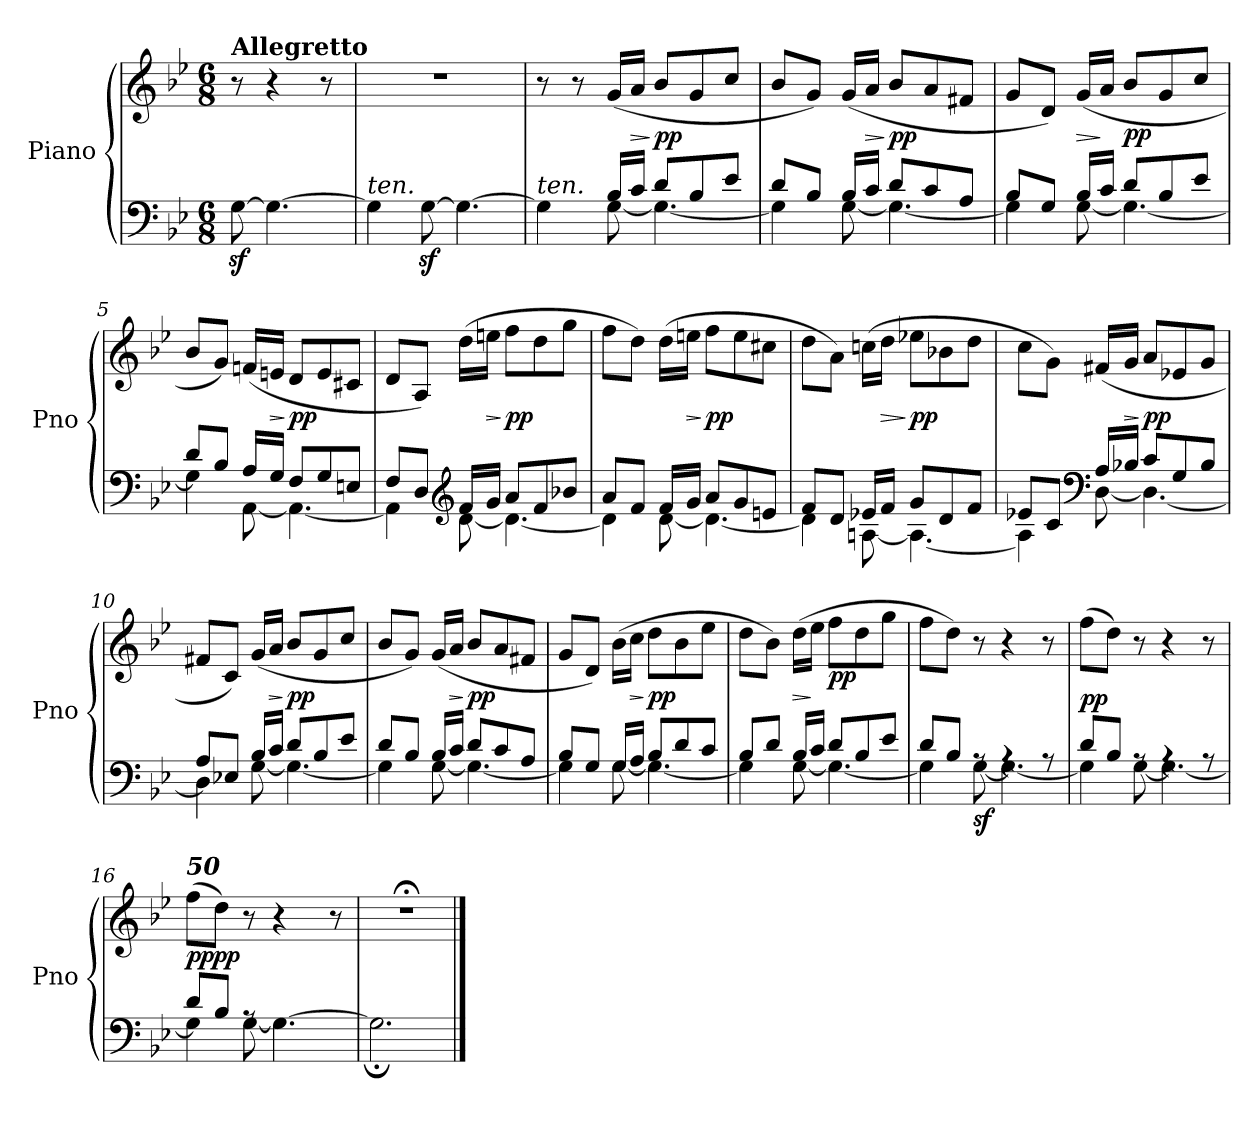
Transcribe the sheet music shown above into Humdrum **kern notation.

**kern	**kern	**dynam
*part1	*part1	*part1
*staff2	*staff1	*staff1/2
*I"Piano	*	*
*I'Pno	*	*
*clefF4	*clefG2	*
*k[b-e-]	*k[b-e-]	*
*M6/8	*M6/8	*
=	=	=
!	!LO:TX:a:B:t=Allegretto	!
[8Gz<\	8r	.
4.G\_	4r	.
.	8r	.
=1	=1	=1
!LO:TX:a:i:t=ten.	!	!
4G\]	2.r	.
[8Gz<\	.	.
4.G\_	.	.
=2	=2	=2
*^	*	*
!LO:TX:a:i:t=ten.	!	!	!
4G\]	4ryy	8r	.
.	.	8r	.
!	!	!	!LO:DY:b=2
!	!	!	!LO:DY:n=1:b
16B-/LL	[8G\	(>16g/LL	sf rf
!	!	!	!LO:HP:b
16c/JJ	.	16a/JJ	>
!	!	!	!LO:DY:n=2:b
8d/L	4.G\_	8b-/L	] pp
8B-/	.	8g/	.
8e-/J	.	8cc/J	.
=3	=3	=3	=3
8d/L	4G\]	8b-/L	.
8B-/J	.	8g/J)	.
!	!	!	!LO:DY:b=2
!	!	!	!LO:DY:n=1:b
16B-/LL	[8G\	(>16g/LL	sf rf
!	!	!	!LO:HP:b
16c/JJ	.	16a/JJ	>
!	!	!	!LO:DY:n=2:b
8d/L	4.G\_	8b-/L	] pp
8c/	.	8a/	.
8A/J	.	8f#X/J	.
=4	=4	=4	=4
8B-/L	4G\]	8g/L	.
8G/J	.	8d/J)	.
!	!	!	!LO:HP:b
!	!	!	!LO:DY:n=1:b=2
!	!	!	!LO:DY:n=2:b
16B-/LL	[8G\	(>16g/LL	> sf rf
16c/JJ	.	16a/JJ	]
!	!	!	!LO:DY:n=3:b
8d/L	4.G\_	8b-/L	pp
8B-/	.	8g/	.
8e-/J	.	8cc/J	.
!!LO:LB:g=z
=5	=5	=5	=5
8d/L	4G\]	8b-/L	.
8B-/J	.	8g/J)	.
!	!	!	!LO:DY:b=2
!	!	!	!LO:DY:n=1:b
16A/LL	[8AA\	(>16fn/LL	sf rf
!	!	!	!LO:HP:b
16G/JJ	.	16en/JJ	>
!	!	!	!LO:DY:n=2:b
8F/L	4.AA\_	8d/L	] pp
8G/	.	8e/	.
8En/J	.	8c#X/J	.
=6	=6	=6	=6
8F/L	4AA\]	8d/L	.
8D/J	.	8A/J)	.
*clefG2	*	*	*
!	!	!	!LO:DY:b=2
!	!	!	!LO:DY:n=1:b
16f/LL	[8d\	(16dd\LL	sf rf
!	!	!	!LO:HP:b
16g/JJ	.	16een\JJ	>
!	!	!	!LO:DY:n=2:b
8a/L	4.d\_	8ff\L	] pp
8f/	.	8dd\	.
8b-X/J	.	8gg\J	.
=7	=7	=7	=7
8a/L	4d\]	8ff\L	.
8f/J	.	8dd\J)	.
!	!	!	!LO:DY:b=2
!	!	!	!LO:DY:n=1:b
16f/LL	[8d\	(16dd\LL	sf rf
!	!	!	!LO:HP:b
16g/JJ	.	16een\JJ	>
!	!	!	!LO:DY:n=2:b
8a/L	4.d\_	8ff\L	] pp
8g/	.	8ee\	.
8en/J	.	8cc#X\J	.
=8	=8	=8	=8
8f/L	4d\]	8dd\L	.
8d/J	.	8a\J)	.
!	!	!	!LO:DY:b=2
!	!	!	!LO:DY:n=1:b
16e-X/LL	[8An\	(16ccn\LL	sf rf
!	!	!	!LO:HP:b
16f/JJ	.	16dd\JJ	>
!	!	!	!LO:DY:n=2:b
8g/L	4.A\_	8ee-X\L	] pp
8d/	.	8b-X\	.
8f/J	.	8dd\J	.
!!LO:LB:g=z
=9	=9	=9	=9
8e-X/L	4A\]	8cc\L	.
8c/J	.	8g\J)	.
*clefF4	*	*	*
!	!	!	!LO:DY:b=2
!	!	!	!LO:DY:n=1:b
16A/LL	[8D\	(>16f#X/LL	sf rf
!	!	!	!LO:HP:b
16B-X/JJ	.	16g/JJ	>
!	!	!	!LO:DY:n=2:b
8c/L	4.D\_	8a/L	] pp
8G/	.	8e-X/	.
8B-/J	.	8g/J	.
=10	=10	=10	=10
8A/L	4D\]	8f#X/L	.
8E-X/J	.	8c/J)	.
!	!	!	!LO:DY:b=2
!	!	!	!LO:DY:n=1:b
16B-/LL	[8G\	(>16g/LL	sf rf
!	!	!	!LO:HP:b
16c/JJ	.	16a/JJ	>
!	!	!	!LO:DY:n=2:b
8d/L	4.G\_	8b-/L	] pp
8B-/	.	8g/	.
8e-/J	.	8cc/J	.
=11	=11	=11	=11
8d/L	4G\]	8b-/L	.
8B-/J	.	8g/J)	.
!	!	!	!LO:DY:b=2
!	!	!	!LO:DY:n=1:b
16B-/LL	[8G\	(>16g/LL	sf rf
!	!	!	!LO:HP:b
16c/JJ	.	16a/JJ	>
!	!	!	!LO:DY:n=2:b
8d/L	4.G\_	8b-/L	] pp
8c/	.	8a/	.
8A/J	.	8f#X/J	.
=12	=12	=12	=12
8B-/L	4G\]	8g/L	.
8G/J	.	8d/J)	.
!	!	!	!LO:DY:b=2
!	!	!	!LO:DY:n=1:b
16G/LL	[8G\	(16b-\LL	sf rf
!	!	!	!LO:HP:b
16A/JJ	.	16cc\JJ	>
!	!	!	!LO:DY:n=2:b
8B-/L	4.G\_	8dd\L	] pp
8d/	.	8b-\	.
8c/J	.	8ee-\J	.
!!LO:LB:g=z
=13	=13	=13	=13
8B-/L	4G\]	8dd\L	.
8d/J	.	8b-\J)	.
!	!	!	!LO:HP:b
!	!	!	!LO:DY:n=1:b=2
!	!	!	!LO:DY:n=2:b
16B-/LL	[8G\	(16dd\LL	> sf rf
16c/JJ	.	16ee-\JJ	]
!	!	!	!LO:DY:n=3:b
8d/L	4.G\_	8ff\L	pp
8B-/	.	8dd\	.
8e-/J	.	8gg\J	.
=14	=14	=14	=14
8d/L	4G\]	8ff\L	.
8B-/J	.	8dd\J)	.
!	!	!	!LO:DY:b=2
8rA	[8G\	8r	sf
4rA	4.G\_	4r	.
8rA	.	8r	.
=15	=15	=15	=15
!	!	!	!LO:DY:a=2
!	!	!	!LO:DY:n=1:b
8d/L	4G\]	(8ff\L	p p
8B-/J	.	8dd\J)	.
!	!	!	!LO:DY:n=2:b=2
!	!	!	!LO:DY:n=3:b=2
8rA	[8G\	8r	sf other-dynamics
4rA	4.G\_	4r	.
8rA	.	8r	.
=16	=16	=16	=16
!	!	!LO:TX:a:Bi:t=50	!
!	!	!	!LO:DY:a=2
!	!	!	!LO:DY:n=1:b
8d/L	4G\]	(8ff\L	pp pp
8B-/J	.	8dd\J)	.
!	!	!	!LO:DY:n=2:b=2
!	!	!	!LO:DY:n=3:b=2
8rA	[8G\	8r	other-dynamics sf
8ryy	4.G\_	4r	.
4ryy	.	.	.
.	.	8r	.
=17	=17	=17	=17
2.ryy	2.G;\]	2.r;<	.
*v	*v	*	*
==	==	==
*-	*-	*-
